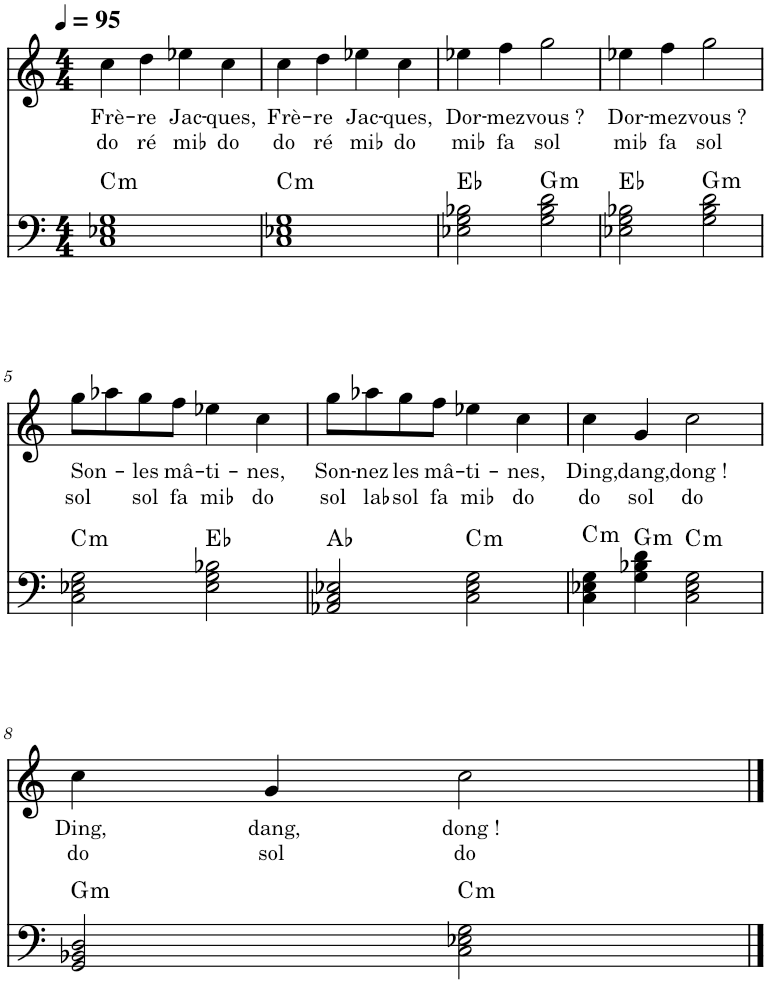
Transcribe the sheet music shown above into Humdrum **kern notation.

**kern	**kern	**text	**text	**harte
*part1	*part1	*part1	*part1	*part1
*staff2	*staff1	*staff1	*staff1	*
*I"Piano	*	*	*	*
*I'Pno.	*	*	*	*
*clefF4	*clefG2	*	*	*
*k[]	*k[]	*	*	*
*M4/4	*M4/4	*	*	*
*MM95	*MM95	*	*	*
=1	=1	=1	=1	=1
!	!	!LO:LY:b	!LO:LY:b	!LO:H:kt=m
1C 1E-X 1G	4cc\	Frè-	do	C:min
!	!	!LO:LY:b	!LO:LY:b	!
.	4dd\	-re	ré	.
!	!	!LO:LY:b	!LO:LY:b	!
.	4ee-X\	Jac-	mi♭	.
!	!	!LO:LY:b	!LO:LY:b	!
.	4cc\	-ques,	do	.
=2	=2	=2	=2	=2
!	!	!LO:LY:b	!LO:LY:b	!LO:H:kt=m
1C 1E-X 1G	4cc\	Frè-	do	C:min
!	!	!LO:LY:b	!LO:LY:b	!
.	4dd\	-re	ré	.
!	!	!LO:LY:b	!LO:LY:b	!
.	4ee-X\	Jac-	mi♭	.
!	!	!LO:LY:b	!LO:LY:b	!
.	4cc\	-ques,	do	.
=3	=3	=3	=3	=3
!	!	!LO:LY:b	!LO:LY:b	!
2E-X\ 2G\ 2B-X\	4ee-X\	Dor-	mi♭	Eb:maj
!	!	!LO:LY:b	!LO:LY:b	!
.	4ff\	-mez	fa	.
!	!	!LO:LY:b	!LO:LY:b	!LO:H:kt=m
2G\ 2B-\ 2d\	2gg\	vous ?	sol	G:min
=4	=4	=4	=4	=4
!	!	!LO:LY:b	!LO:LY:b	!
2E-X\ 2G\ 2B-X\	4ee-X\	Dor-	mi♭	Eb:maj
!	!	!LO:LY:b	!LO:LY:b	!
.	4ff\	-mez	fa	.
!	!	!LO:LY:b	!LO:LY:b	!LO:H:kt=m
2G\ 2B-\ 2d\	2gg\	vous ?	sol	G:min
!!LO:LB:g=z
=5	=5	=5	=5	=5
!	!	!LO:LY:b	!LO:LY:b	!LO:H:kt=m
2C\ 2E-X\ 2G\	8gg\L	Son-	sol	C:min
.	8aa-X\	.	.	.
!	!	!LO:LY:b	!LO:LY:b	!
.	8gg\	les	sol	.
!	!	!LO:LY:b	!LO:LY:b	!
.	8ff\J	mâ-	fa	.
!	!	!LO:LY:b	!LO:LY:b	!
2E-\ 2G\ 2B-X\	4ee-X\	-ti-	mi♭	Eb:maj
!	!	!LO:LY:b	!LO:LY:b	!
.	4cc\	-nes,	do	.
=6	=6	=6	=6	=6
!	!	!LO:LY:b	!LO:LY:b	!
2AA-X/ 2C/ 2E-X/	8gg\L	Son-	sol	Ab:maj
!	!	!LO:LY:b	!LO:LY:b	!
.	8aa-X\	-nez	la♭	.
!	!	!LO:LY:b	!LO:LY:b	!
.	8gg\	les	sol	.
!	!	!LO:LY:b	!LO:LY:b	!
.	8ff\J	mâ-	fa	.
!	!	!LO:LY:b	!LO:LY:b	!LO:H:kt=m
2C\ 2E-\ 2G\	4ee-X\	-ti-	mi♭	C:min
!	!	!LO:LY:b	!LO:LY:b	!
.	4cc\	-nes,	do	.
=7	=7	=7	=7	=7
!	!	!LO:LY:b	!LO:LY:b	!LO:H:kt=m
4C\ 4E-X\ 4G\	4cc\	Ding,	do	C:min
!	!	!LO:LY:b	!LO:LY:b	!LO:H:kt=m
4G\ 4B-X\ 4d\	4g/	dang,	sol	G:min
!	!	!LO:LY:b	!LO:LY:b	!LO:H:kt=m
2C\ 2E-\ 2G\	2cc\	dong !	do	C:min
!!LO:LB:g=z
=8	=8	=8	=8	=8
!	!	!LO:LY:b	!LO:LY:b	!LO:H:kt=m
2GG/ 2BB-X/ 2D/	4cc\	Ding,	do	G:min
!	!	!LO:LY:b	!LO:LY:b	!
.	4g/	dang,	sol	.
!	!	!LO:LY:b	!LO:LY:b	!LO:H:kt=m
2C\ 2E-X\ 2G\	2cc\	dong !	do	C:min
==	==	==	==	==
*-	*-	*-	*-	*-
